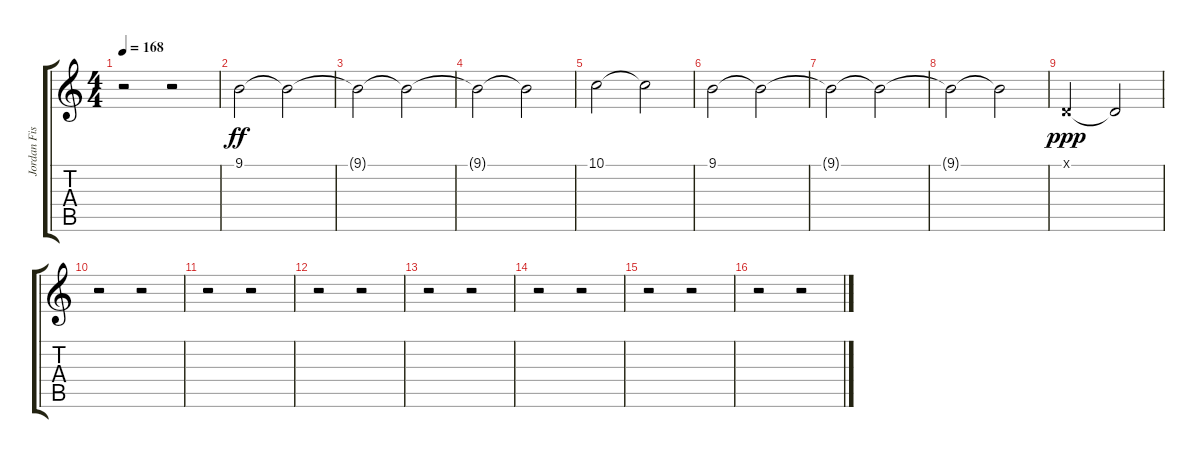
\track ("Jordan Fish - Choir" "Jordan Fis") {instrument pad2warm}
\staff {score tabs}
\tuning (D4 A3 F3 C3 G2 C2) {hide}
\ts (4 4)
\tempo 168
\clef g2
\ks c
r.2{dy ff} r.2 |
9.1.2 9.1{t}.2 |
9.1{t}.2 9.1{t}.2 |
9.1{t}.2 9.1{t}.2 |
10.1.2 10.1{t}.2 |
9.1.2 9.1{t}.2 |
9.1{t}.2 9.1{t}.2 |
9.1{t}.2 9.1{t}.2 |
0.1{x}.2{dy ppp} 0.1{t}.2 |
r.2 r.2 |
r.2 r.2 |
r.2 r.2 |
r.2 r.2 |
r.2 r.2 |
r.2 r.2 |
r.2 r.2
